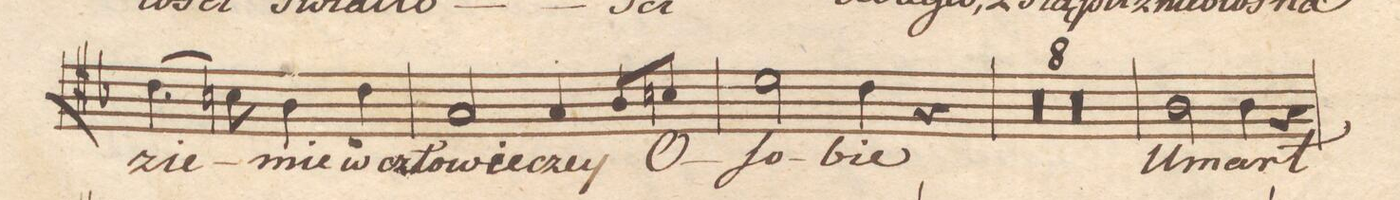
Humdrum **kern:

**kern	**text	**dynam
*I"Tenore	*	*
*clefC4	*	*
*k[b-]	*	*
*met(c)	*	*
*M4/4	*	*
(4.c\	zie-	.
8B-X\)	.	.
4A\	-mie	.
4c\	w_czło-	.
=31	=31	=31
2G/	wie-	.
4G/	-czey	.
8A/L	O-	.
8Bn/J	.	.
=32	=32	=32
2d\	-ʃo-	.
4c\	-bie	.
4r	.	.
=33	=33	=33
00r	.	.
=34	=34	=34
=35	=35	=35
=36	=36	=36
=37	=37	=37
00r	.	.
=38	=38	=38
=39	=39	=39
=40	=40	=40
=41	=41	=41
2A\	U-	.
4A\	-marł	.
4r	.	.
=42	=42	=42
*-	*-	*-
